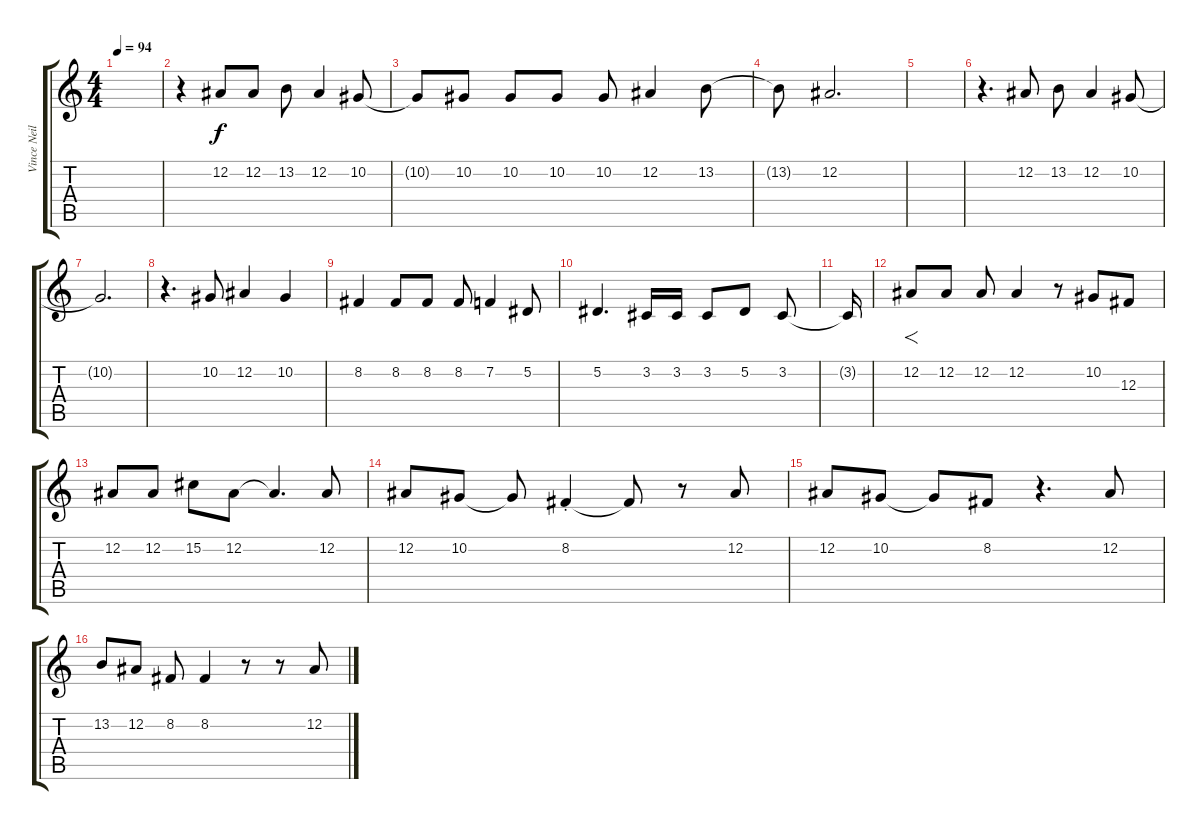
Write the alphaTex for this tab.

\track ("Vince Neil" "Vince Neil") {instrument lead1square}
\staff {score tabs}
\tuning (Eb4 Bb3 Gb3 Db3 Ab2 Eb2) {hide}
\ts (4 4)
\tempo 94
\clef g2
\ks c
|
r.4 12.2.8 12.2.8 13.2.8 12.2.4 10.2.8 |
10.2{t}.8 10.2.8 10.2.8 10.2.8 10.2.8 12.2.4 13.2.8 |
13.2{t}.8 12.2.2{d} |
|
r.4{d} 12.2.8 13.2.8 12.2.4 10.2.8 |
10.2{t}.2{d} |
r.4{d} 10.2.8 12.2.4 10.2.4 |
8.2.4 8.2.8 8.2.8 8.2.8 7.2.4 5.2.8 |
5.2.4{d} 3.2.16 3.2.16 3.2.8 5.2.8 3.2.8 |
3.2{t}.16 |
12.2.8{f} 12.2.8 12.2.8 12.2.4 r.8 10.2.8 12.3.8 |
12.2.8 12.2.8 15.2.8 12.2.8 12.2{t}.4{d} 12.2.8 |
12.2.8 10.2.8 10.2{t}.8 8.2{st}.4 8.2{t}.8 r.8 12.2.8 |
12.2.8 10.2.8 10.2{t}.8 8.2.8 r.4{d} 12.2.8 |
13.2.8 12.2.8 8.2.8 8.2.4 r.8 r.8 12.2.8
